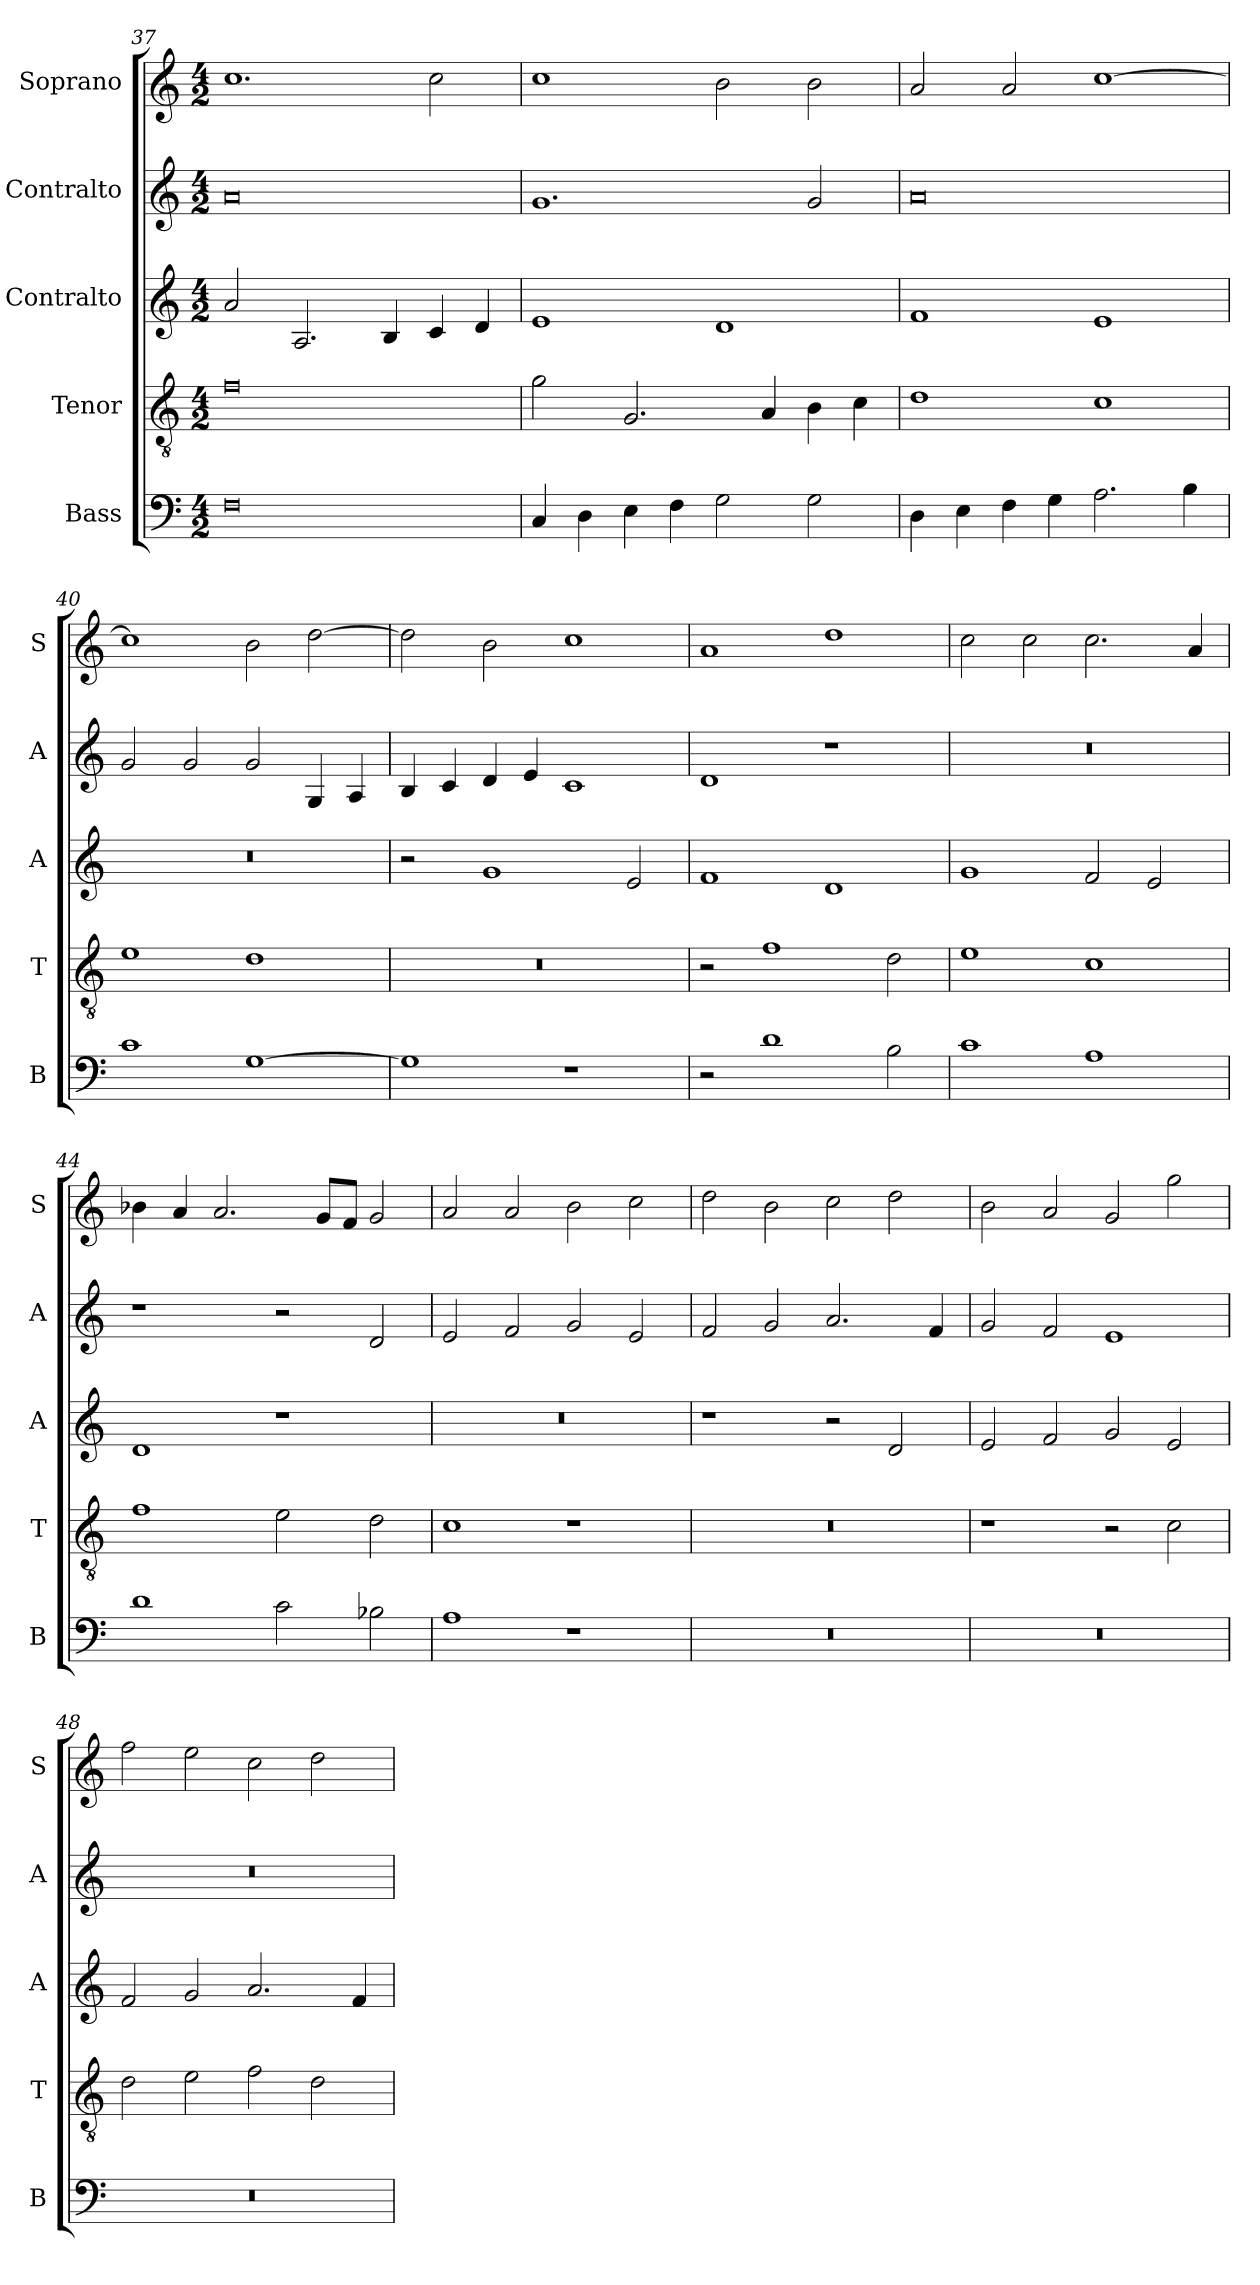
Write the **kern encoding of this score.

**kern	**kern	**kern	**kern	**kern
*part5	*part4	*part3	*part2	*part1
*staff5	*staff4	*staff3	*staff2	*staff1
*I"Bass	*I"Tenor	*I"Contralto	*I"Contralto	*I"Soprano
*I'B	*I'T	*I'A	*I'A	*I'S
*clefF4	*clefGv2	*clefG2	*clefG2	*clefG2
*k[]	*k[]	*k[]	*k[]	*k[]
*A:aeo	*A:aeo	*A:aeo	*A:aeo	*A:aeo
*M4/2	*M4/2	*M4/2	*M4/2	*M4/2
=37	=37	=37	=37	=37
0F	0f	2a	0a	1.cc
.	.	2.A	.	.
.	.	4B	.	.
.	.	4c	.	2cc
.	.	4d	.	.
=38	=38	=38	=38	=38
4C	2g	1e	1.g	1cc
4D	.	.	.	.
4E	2.G	.	.	.
4F	.	.	.	.
2G	.	1d	.	2b
.	4A	.	.	.
2G	4B	.	2g	2b
.	4c	.	.	.
=39	=39	=39	=39	=39
4D	1d	1f	0a	2a
4E	.	.	.	.
4F	.	.	.	2a
4G	.	.	.	.
2.A	1c	1e	.	[1cc
4B	.	.	.	.
=40	=40	=40	=40	=40
1c	1e	0r	2g	1cc]
.	.	.	2g	.
[1G	1d	.	2g	2b
.	.	.	4G	[2dd
.	.	.	4A	.
=41	=41	=41	=41	=41
1G]	0r	2r	4B	2dd]
.	.	.	4c	.
.	.	1g	4d	2b
.	.	.	4e	.
1r	.	.	1c	1cc
.	.	2e	.	.
=42	=42	=42	=42	=42
2r	2r	1f	1d	1a
1d	1f	.	.	.
.	.	1d	1r	1dd
2B	2d	.	.	.
=43	=43	=43	=43	=43
1c	1e	1g	0r	2cc
.	.	.	.	2cc
1A	1c	2f	.	2.cc
.	.	2e	.	.
.	.	.	.	4a
=44	=44	=44	=44	=44
1d	1f	1d	1r	4b-X
.	.	.	.	4a
.	.	.	.	2.a
2c	2e	1r	2r	.
.	.	.	.	8g/L
.	.	.	.	8f/J
2B-X	2d	.	2d	2g
=45	=45	=45	=45	=45
1A	1c	0r	2e	2a
.	.	.	2f	2a
1r	1r	.	2g	2b
.	.	.	2e	2cc
=46	=46	=46	=46	=46
0r	0r	1r	2f	2dd
.	.	.	2g	2b
.	.	2r	2.a	2cc
.	.	2d	.	2dd
.	.	.	4f	.
=47	=47	=47	=47	=47
0r	1r	2e	2g	2b
.	.	2f	2f	2a
.	2r	2g	1e	2g
.	2c	2e	.	2gg
=48	=48	=48	=48	=48
0r	2d	2f	0r	2ff
.	2e	2g	.	2ee
.	2f	2.a	.	2cc
.	2d	.	.	2dd
.	.	4f	.	.
=	=	=	=	=
*-	*-	*-	*-	*-
